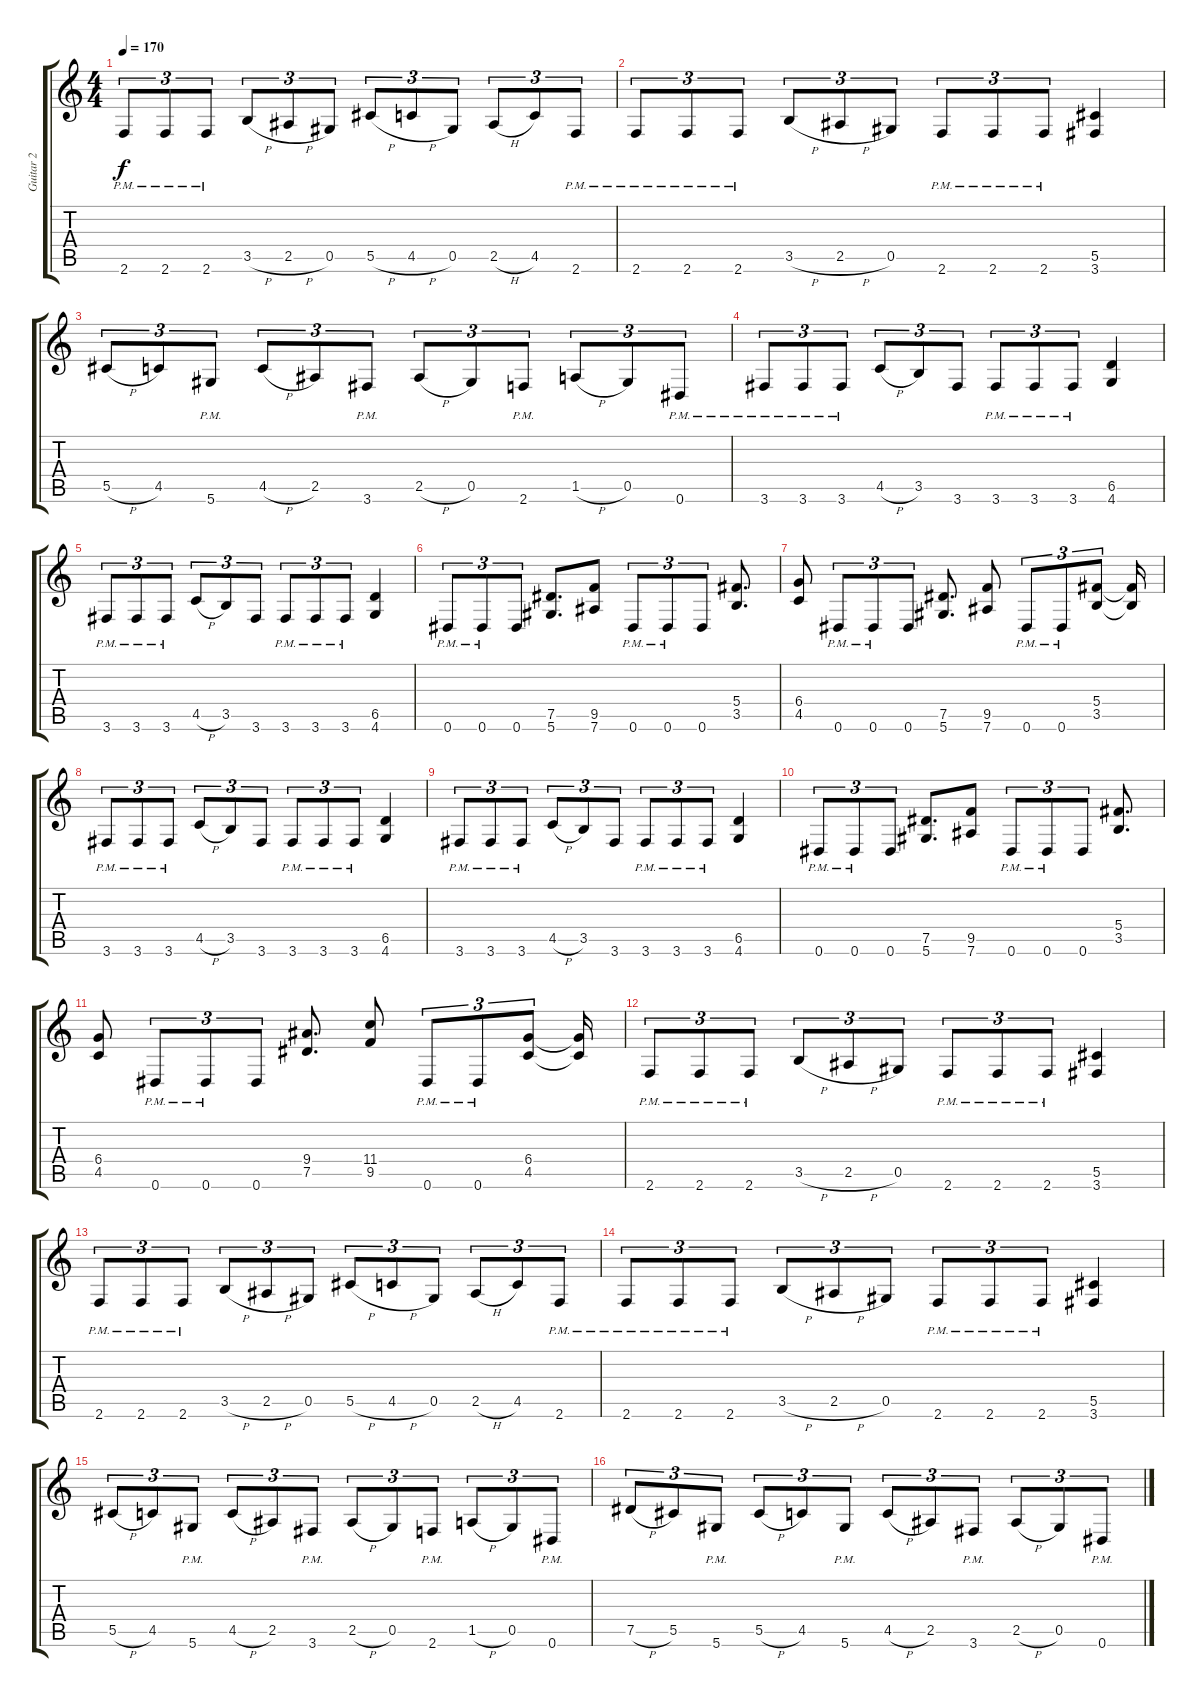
\track ("Guitar 2" "Guitar 2") {instrument distortionguitar}
\staff {score tabs}
\tuning (Eb4 Bb3 Gb3 Db3 Ab2 Eb2) {hide}
\ts (4 4)
\tempo 170
\clef g2
\ks c
2.6{pm}.8{tu (3 2) dy f} 2.6{pm}.8{tu (3 2)} 2.6{pm}.8{tu (3 2)} 3.5{h}.8{tu (3 2)} 2.5{h}.8{tu (3 2)} 0.5.8{tu (3 2)} 5.5{h}.8{tu (3 2)} 4.5{h}.8{tu (3 2)} 0.5.8{tu (3 2)} 2.5{h}.8{tu (3 2)} 4.5.8{tu (3 2)} 2.6{pm}.8{tu (3 2)} |
2.6{pm}.8{tu (3 2)} 2.6{pm}.8{tu (3 2)} 2.6{pm}.8{tu (3 2)} 3.5{h}.8{tu (3 2)} 2.5{h}.8{tu (3 2)} 0.5.8{tu (3 2)} 2.6{pm}.8{tu (3 2)} 2.6{pm}.8{tu (3 2)} 2.6{pm}.8{tu (3 2)} (5.5 3.6).4 |
5.5{h}.8{tu (3 2)} 4.5.8{tu (3 2)} 5.6{pm}.8{tu (3 2)} 4.5{h}.8{tu (3 2)} 2.5.8{tu (3 2)} 3.6{pm}.8{tu (3 2)} 2.5{h}.8{tu (3 2)} 0.5.8{tu (3 2)} 2.6{pm}.8{tu (3 2)} 1.5{h}.8{tu (3 2)} 0.5.8{tu (3 2)} 0.6{pm}.8{tu (3 2)} |
3.6{pm}.8{tu (3 2)} 3.6{pm}.8{tu (3 2)} 3.6{pm}.8{tu (3 2)} 4.5{h}.8{tu (3 2)} 3.5.8{tu (3 2)} 3.6.8{tu (3 2)} 3.6{pm}.8{tu (3 2)} 3.6{pm}.8{tu (3 2)} 3.6{pm}.8{tu (3 2)} (6.5 4.6).4 |
3.6{pm}.8{tu (3 2)} 3.6{pm}.8{tu (3 2)} 3.6{pm}.8{tu (3 2)} 4.5{h}.8{tu (3 2)} 3.5.8{tu (3 2)} 3.6.8{tu (3 2)} 3.6{pm}.8{tu (3 2)} 3.6{pm}.8{tu (3 2)} 3.6{pm}.8{tu (3 2)} (6.5 4.6).4 |
0.6{pm}.8{tu (3 2)} 0.6{pm}.8{tu (3 2)} 0.6.8{tu (3 2)} (7.5 5.6).8{d} (9.5 7.6).8 0.6{pm}.8{tu (3 2)} 0.6{pm}.8{tu (3 2)} 0.6.8{tu (3 2)} (5.4 3.5).8{d} |
(6.4 4.5).8 0.6{pm}.8{tu (3 2)} 0.6{pm}.8{tu (3 2)} 0.6.8{tu (3 2)} (7.5 5.6).8{d} (9.5 7.6).8 0.6{pm}.8{tu (3 2)} 0.6{pm}.8{tu (3 2)} (5.4 3.5).8{tu (3 2)} (5.4{t} 3.5{t}).16 |
3.6{pm}.8{tu (3 2)} 3.6{pm}.8{tu (3 2)} 3.6{pm}.8{tu (3 2)} 4.5{h}.8{tu (3 2)} 3.5.8{tu (3 2)} 3.6.8{tu (3 2)} 3.6{pm}.8{tu (3 2)} 3.6{pm}.8{tu (3 2)} 3.6{pm}.8{tu (3 2)} (6.5 4.6).4 |
3.6{pm}.8{tu (3 2)} 3.6{pm}.8{tu (3 2)} 3.6{pm}.8{tu (3 2)} 4.5{h}.8{tu (3 2)} 3.5.8{tu (3 2)} 3.6.8{tu (3 2)} 3.6{pm}.8{tu (3 2)} 3.6{pm}.8{tu (3 2)} 3.6{pm}.8{tu (3 2)} (6.5 4.6).4 |
0.6{pm}.8{tu (3 2)} 0.6{pm}.8{tu (3 2)} 0.6.8{tu (3 2)} (7.5 5.6).8{d} (9.5 7.6).8 0.6{pm}.8{tu (3 2)} 0.6{pm}.8{tu (3 2)} 0.6.8{tu (3 2)} (5.4 3.5).8{d} |
(6.4 4.5).8 0.6{pm}.8{tu (3 2)} 0.6{pm}.8{tu (3 2)} 0.6.8{tu (3 2)} (9.4 7.5).8{d} (11.4 9.5).8 0.6{pm}.8{tu (3 2)} 0.6{pm}.8{tu (3 2)} (6.4 4.5).8{tu (3 2)} (6.4{t} 4.5{t}).16 |
2.6{pm}.8{tu (3 2)} 2.6{pm}.8{tu (3 2)} 2.6{pm}.8{tu (3 2)} 3.5{h}.8{tu (3 2)} 2.5{h}.8{tu (3 2)} 0.5.8{tu (3 2)} 2.6{pm}.8{tu (3 2)} 2.6{pm}.8{tu (3 2)} 2.6{pm}.8{tu (3 2)} (5.5 3.6).4 |
2.6{pm}.8{tu (3 2)} 2.6{pm}.8{tu (3 2)} 2.6{pm}.8{tu (3 2)} 3.5{h}.8{tu (3 2)} 2.5{h}.8{tu (3 2)} 0.5.8{tu (3 2)} 5.5{h}.8{tu (3 2)} 4.5{h}.8{tu (3 2)} 0.5.8{tu (3 2)} 2.5{h}.8{tu (3 2)} 4.5.8{tu (3 2)} 2.6{pm}.8{tu (3 2)} |
2.6{pm}.8{tu (3 2)} 2.6{pm}.8{tu (3 2)} 2.6{pm}.8{tu (3 2)} 3.5{h}.8{tu (3 2)} 2.5{h}.8{tu (3 2)} 0.5.8{tu (3 2)} 2.6{pm}.8{tu (3 2)} 2.6{pm}.8{tu (3 2)} 2.6{pm}.8{tu (3 2)} (5.5 3.6).4 |
5.5{h}.8{tu (3 2)} 4.5.8{tu (3 2)} 5.6{pm}.8{tu (3 2)} 4.5{h}.8{tu (3 2)} 2.5.8{tu (3 2)} 3.6{pm}.8{tu (3 2)} 2.5{h}.8{tu (3 2)} 0.5.8{tu (3 2)} 2.6{pm}.8{tu (3 2)} 1.5{h}.8{tu (3 2)} 0.5.8{tu (3 2)} 0.6{pm}.8{tu (3 2)} |
7.5{h}.8{tu (3 2)} 5.5.8{tu (3 2)} 5.6{pm}.8{tu (3 2)} 5.5{h}.8{tu (3 2)} 4.5.8{tu (3 2)} 5.6{pm}.8{tu (3 2)} 4.5{h}.8{tu (3 2)} 2.5.8{tu (3 2)} 3.6{pm}.8{tu (3 2)} 2.5{h}.8{tu (3 2)} 0.5.8{tu (3 2)} 0.6{pm}.8{tu (3 2)}
